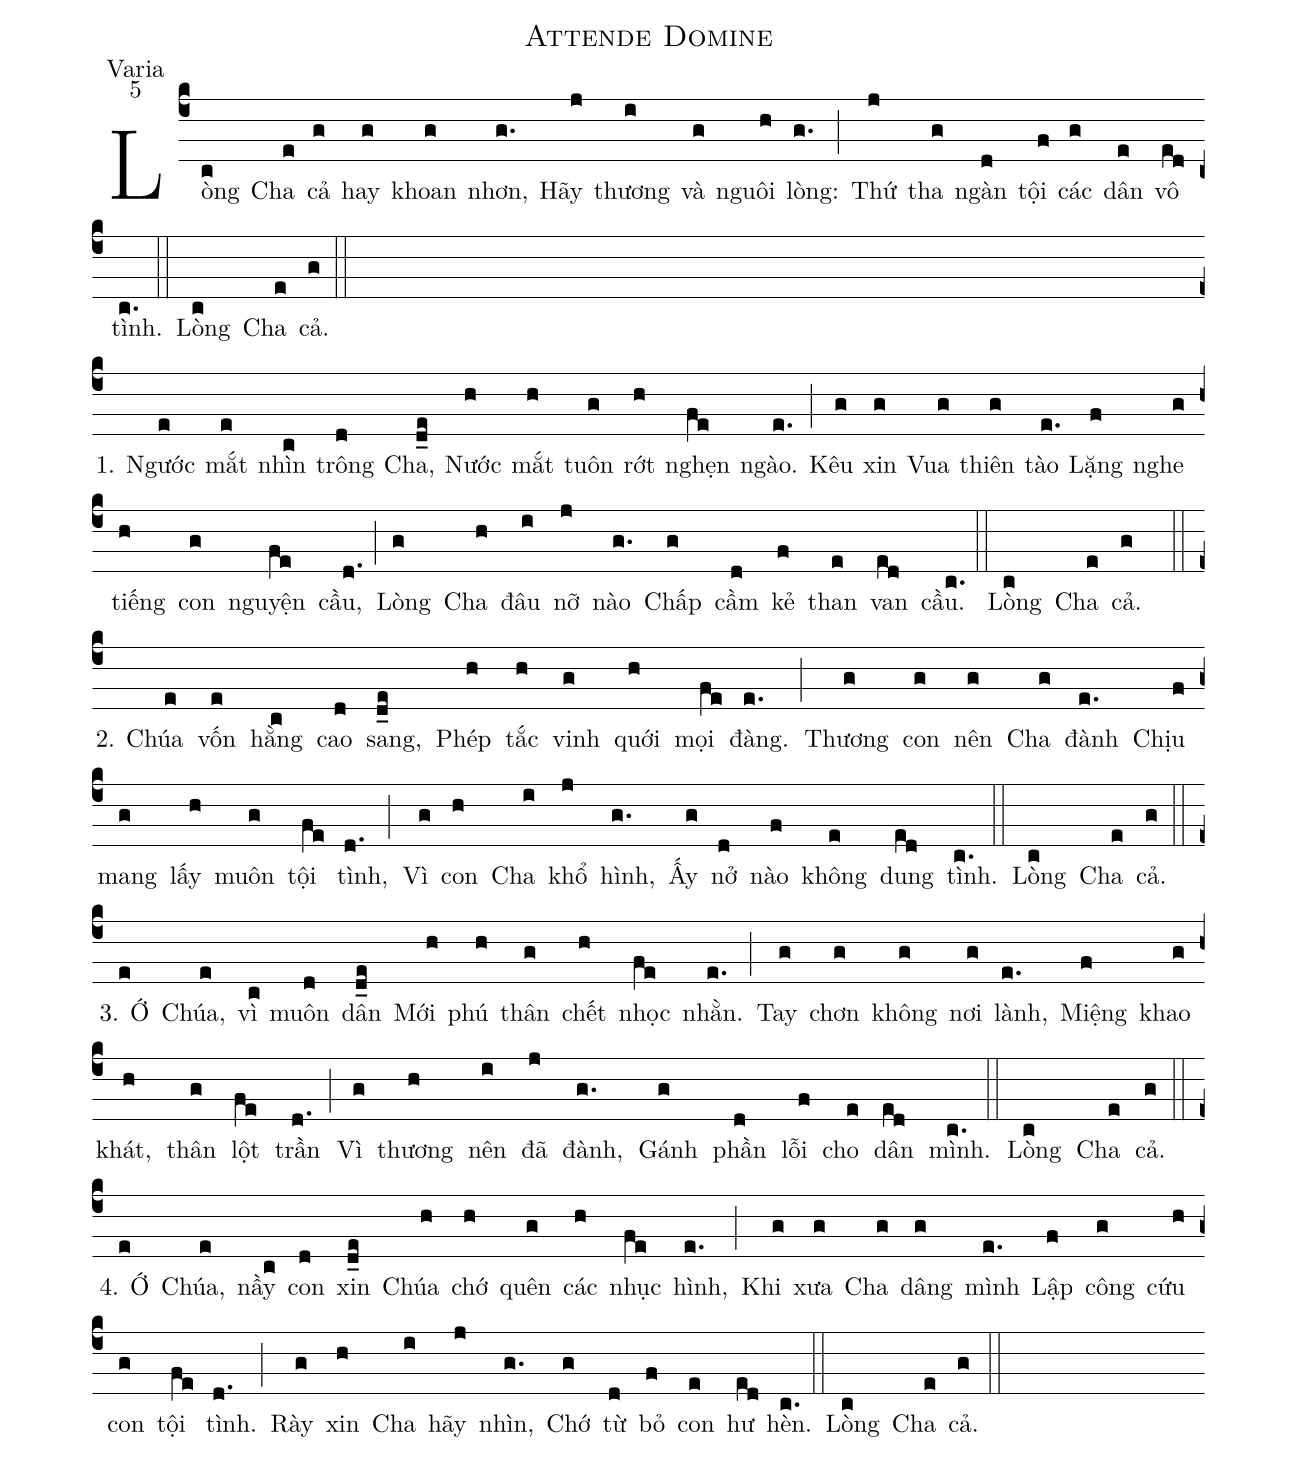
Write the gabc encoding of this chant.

name:Attende Domine;
office-part:Varia;
mode:5;
%%
(c4)Lòng(c) Cha(e) cả(g) hay(g) khoan(g) nhơn,(g.) Hãy(j) thương(i) và(g) nguôi(h) lòng:(g.) (;) Thứ(j) tha(g) ngàn(d) tội(f) các(g) dân(e) vô(ed) tình.(c.) (::) Lòng(c) Cha(e) cả.(g) (::) (Z)
1. Ngước(e) mắt(e) nhìn(c) trông(d) Cha,(d_e) Nước(h) mắt(h) tuôn(g) rớt(h) nghẹn(fe) ngào.(e.) (;) Kêu(g) xin(g) Vua(g) thiên(g) tào(e.) Lặng(f) nghe(g) tiếng(h) con(g) nguyện(fe) cầu,(d.) (;) Lòng(g) Cha(h) đâu(i) nỡ(j) nào(g.) Chấp(g) cầm(d) kẻ(f) than(e) van(ed) cầu.(c.) (::) Lòng(c) Cha(e) cả.(g) (::)
2. Chúa(e) vốn(e) hằng(c) cao(d) sang,(d_e) Phép(h) tắc(h) vinh(g) quới(h) mọi(fe) đàng.(e.) (;) Thương(g) con(g) nên(g) Cha(g) đành(e.) Chịu(f) mang(g) lấy(h) muôn(g) tội(fe) tình,(d.) (;) Vì(g) con(h) Cha(i) khổ(j) hình,(g.) Ấy(g) nở(d) nào(f) không(e) dung(ed) tình.(c.) (::) Lòng(c) Cha(e) cả.(g) (::)
3. Ớ(e) Chúa,(e) vì(c) muôn(d) dân(d_e) Mới(h) phú(h) thân(g) chết(h) nhọc(fe) nhằn.(e.) (;) Tay(g) chơn(g) không(g) nơi(g) lành,(e.) Miệng(f) khao(g) khát,(h) thân(g) lột(fe) trần(d.) (;) Vì(g) thương(h) nên(i) đã(j) đành,(g.) Gánh(g) phần(d) lỗi(f) cho(e) dân(ed) mình.(c.) (::) Lòng(c) Cha(e) cả.(g) (::)
4. Ớ(e) Chúa,(e) nầy(c) con(d) xin(d_e) Chúa(h) chớ(h) quên(g) các(h) nhục(fe) hình,(e.) (;)  Khi(g) xưa(g) Cha(g) dâng(g) mình(e.) Lập(f) công(g) cứu(h) con(g) tội(fe) tình.(d.) (;) Rày(g) xin(h) Cha(i) hãy(j) nhìn,(g.) Chớ(g) từ(d) bỏ(f) con(e) hư(ed) hèn.(c.) (::) Lòng(c) Cha(e) cả.(g) (::)
